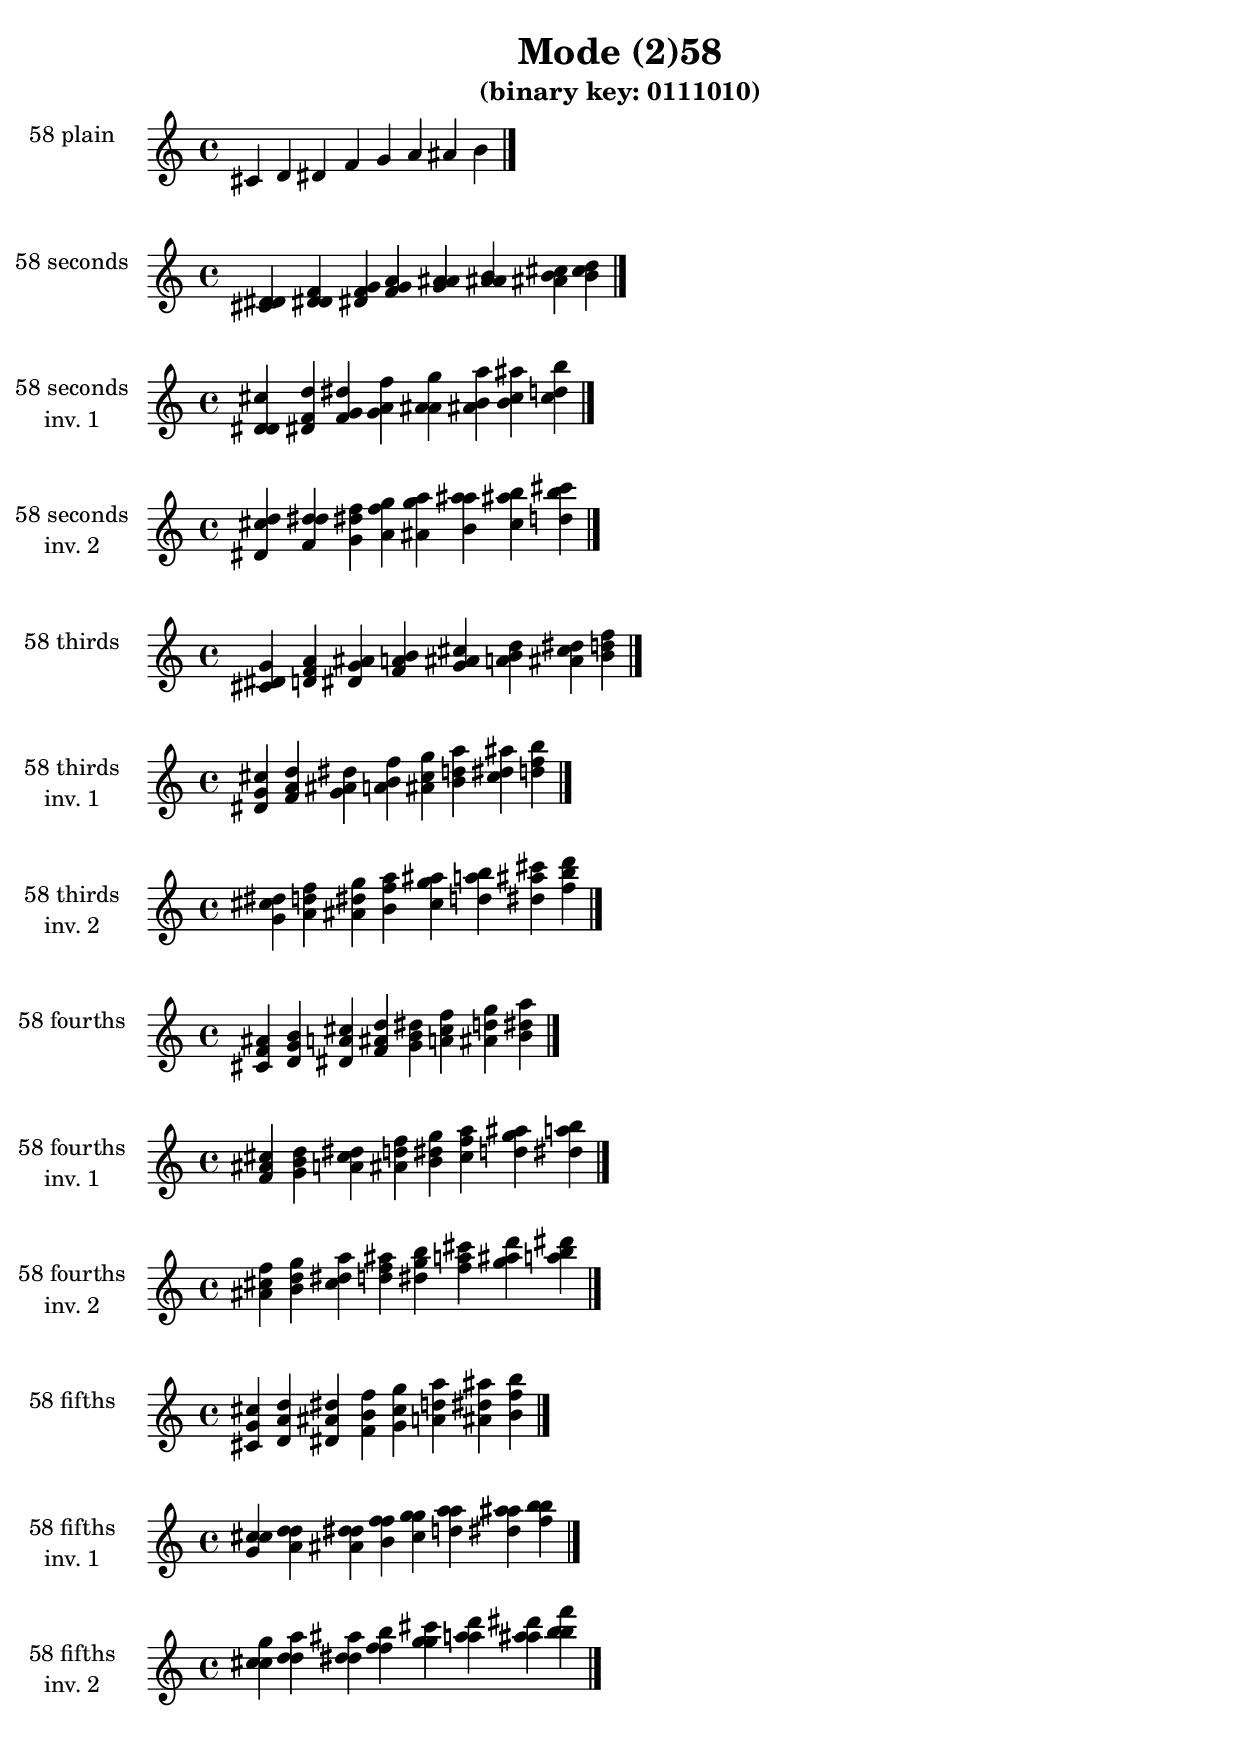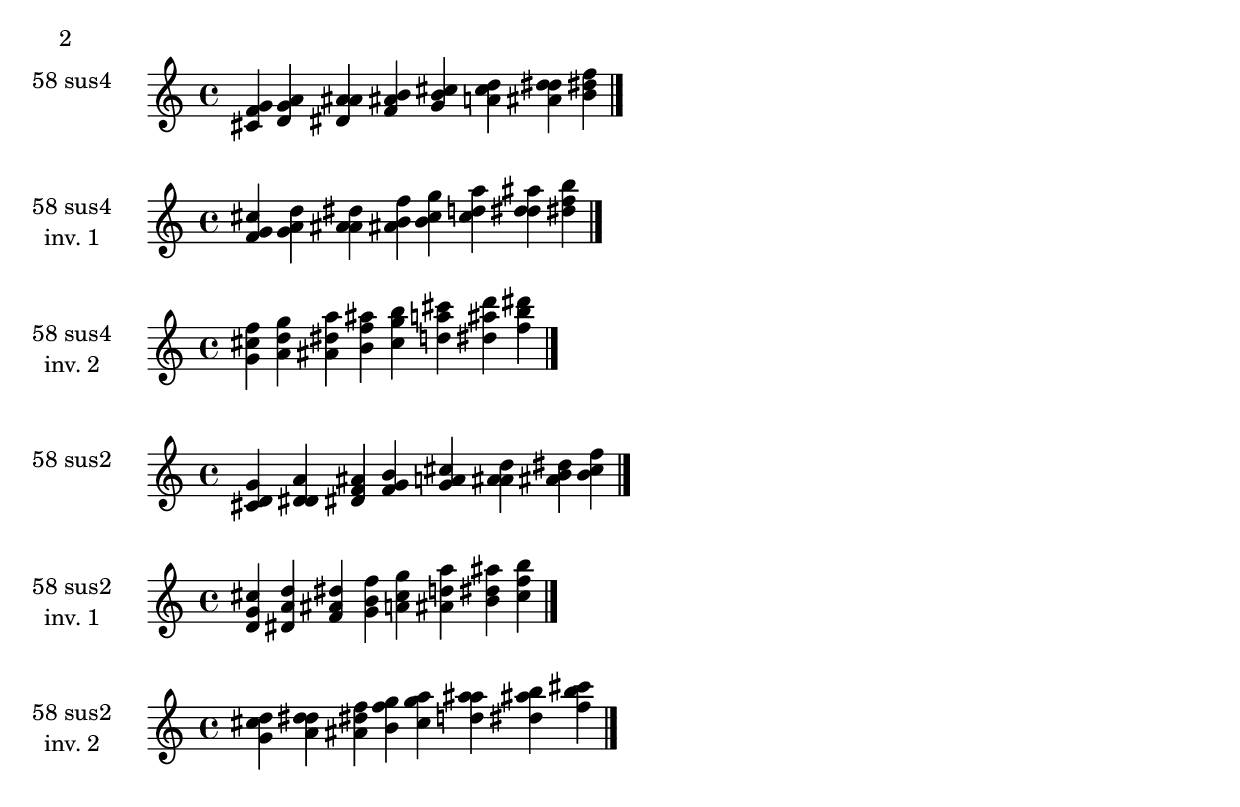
\version "2.19.0"

\header {
  title = "Mode (2)58"
  subtitle = "(binary key: 0111010)"
 %% Remove default LilyPond tagline
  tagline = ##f
}

\paper {
  #(set-paper-size "a4")
}

global = {
  \key c \major
  \time 4/4
  \tempo 4=100
}

\book {
  \score {
    \new Staff \with {
      instrumentName =  \markup { \column {
         \hcenter-in #14 \line { 58 plain }
         \hcenter-in #14 \line {  } } }
      midiInstrument = "oboe"
    } { \accidentalStyle "default"
        \cadenzaOn cis' d' dis' f' g' a' ais' b'  \cadenzaOff \bar "|." }
    \layout { }
  }
  \score {
    \new Staff \with {
      instrumentName =  \markup { \column {
         \hcenter-in #14 \line { 58 seconds }
         \hcenter-in #14 \line {  } } }
      midiInstrument = "oboe"
    } { \accidentalStyle "default"
        \cadenzaOn <cis' d' dis'> <d' dis' f'> <dis' f' g'> <f' g' a'> <g' a' ais'> <a' ais' b'> <ais' b' cis''> <b' cis'' d''>  \cadenzaOff \bar "|." }
    \layout { }
  }
  \score {
    \new Staff \with {
      instrumentName =  \markup { \column {
         \hcenter-in #14 \line { 58 seconds }
         \hcenter-in #14 \line { inv. 1 } } }
      midiInstrument = "oboe"
    } { \accidentalStyle "default"
        \cadenzaOn <d' dis' cis''> <dis' f' d''> <f' g' dis''> <g' a' f''> <a' ais' g''> <ais' b' a''> <b' cis'' ais''> <cis'' d'' b''>  \cadenzaOff \bar "|." }
    \layout { }
  }
  \score {
    \new Staff \with {
      instrumentName =  \markup { \column {
         \hcenter-in #14 \line { 58 seconds }
         \hcenter-in #14 \line { inv. 2 } } }
      midiInstrument = "oboe"
    } { \accidentalStyle "default"
        \cadenzaOn <dis' cis'' d''> <f' d'' dis''> <g' dis'' f''> <a' f'' g''> <ais' g'' a''> <b' a'' ais''> <cis'' ais'' b''> <d'' b'' cis'''>  \cadenzaOff \bar "|." }
    \layout { }
  }
  \score {
    \new Staff \with {
      instrumentName =  \markup { \column {
         \hcenter-in #14 \line { 58 thirds }
         \hcenter-in #14 \line {  } } }
      midiInstrument = "oboe"
    } { \accidentalStyle "default"
        \cadenzaOn <cis' dis' g'> <d' f' a'> <dis' g' ais'> <f' a' b'> <g' ais' cis''> <a' b' d''> <ais' cis'' dis''> <b' d'' f''>  \cadenzaOff \bar "|." }
    \layout { }
  }
  \score {
    \new Staff \with {
      instrumentName =  \markup { \column {
         \hcenter-in #14 \line { 58 thirds }
         \hcenter-in #14 \line { inv. 1 } } }
      midiInstrument = "oboe"
    } { \accidentalStyle "default"
        \cadenzaOn <dis' g' cis''> <f' a' d''> <g' ais' dis''> <a' b' f''> <ais' cis'' g''> <b' d'' a''> <cis'' dis'' ais''> <d'' f'' b''>  \cadenzaOff \bar "|." }
    \layout { }
  }
  \score {
    \new Staff \with {
      instrumentName =  \markup { \column {
         \hcenter-in #14 \line { 58 thirds }
         \hcenter-in #14 \line { inv. 2 } } }
      midiInstrument = "oboe"
    } { \accidentalStyle "default"
        \cadenzaOn <g' cis'' dis''> <a' d'' f''> <ais' dis'' g''> <b' f'' a''> <cis'' g'' ais''> <d'' a'' b''> <dis'' ais'' cis'''> <f'' b'' d'''>  \cadenzaOff \bar "|." }
    \layout { }
  }
  \score {
    \new Staff \with {
      instrumentName =  \markup { \column {
         \hcenter-in #14 \line { 58 fourths }
         \hcenter-in #14 \line {  } } }
      midiInstrument = "oboe"
    } { \accidentalStyle "default"
        \cadenzaOn <cis' f' ais'> <d' g' b'> <dis' a' cis''> <f' ais' d''> <g' b' dis''> <a' cis'' f''> <ais' d'' g''> <b' dis'' a''>  \cadenzaOff \bar "|." }
    \layout { }
  }
  \score {
    \new Staff \with {
      instrumentName =  \markup { \column {
         \hcenter-in #14 \line { 58 fourths }
         \hcenter-in #14 \line { inv. 1 } } }
      midiInstrument = "oboe"
    } { \accidentalStyle "default"
        \cadenzaOn <f' ais' cis''> <g' b' d''> <a' cis'' dis''> <ais' d'' f''> <b' dis'' g''> <cis'' f'' a''> <d'' g'' ais''> <dis'' a'' b''>  \cadenzaOff \bar "|." }
    \layout { }
  }
  \score {
    \new Staff \with {
      instrumentName =  \markup { \column {
         \hcenter-in #14 \line { 58 fourths }
         \hcenter-in #14 \line { inv. 2 } } }
      midiInstrument = "oboe"
    } { \accidentalStyle "default"
        \cadenzaOn <ais' cis'' f''> <b' d'' g''> <cis'' dis'' a''> <d'' f'' ais''> <dis'' g'' b''> <f'' a'' cis'''> <g'' ais'' d'''> <a'' b'' dis'''>  \cadenzaOff \bar "|." }
    \layout { }
  }
  \score {
    \new Staff \with {
      instrumentName =  \markup { \column {
         \hcenter-in #14 \line { 58 fifths }
         \hcenter-in #14 \line {  } } }
      midiInstrument = "oboe"
    } { \accidentalStyle "default"
        \cadenzaOn <cis' g' cis''> <d' a' d''> <dis' ais' dis''> <f' b' f''> <g' cis'' g''> <a' d'' a''> <ais' dis'' ais''> <b' f'' b''>  \cadenzaOff \bar "|." }
    \layout { }
  }
  \score {
    \new Staff \with {
      instrumentName =  \markup { \column {
         \hcenter-in #14 \line { 58 fifths }
         \hcenter-in #14 \line { inv. 1 } } }
      midiInstrument = "oboe"
    } { \accidentalStyle "default"
        \cadenzaOn <g' cis'' cis''> <a' d'' d''> <ais' dis'' dis''> <b' f'' f''> <cis'' g'' g''> <d'' a'' a''> <dis'' ais'' ais''> <f'' b'' b''>  \cadenzaOff \bar "|." }
    \layout { }
  }
  \score {
    \new Staff \with {
      instrumentName =  \markup { \column {
         \hcenter-in #14 \line { 58 fifths }
         \hcenter-in #14 \line { inv. 2 } } }
      midiInstrument = "oboe"
    } { \accidentalStyle "default"
        \cadenzaOn <cis'' cis'' g''> <d'' d'' a''> <dis'' dis'' ais''> <f'' f'' b''> <g'' g'' cis'''> <a'' a'' d'''> <ais'' ais'' dis'''> <b'' b'' f'''>  \cadenzaOff \bar "|." }
    \layout { }
  }
  \score {
    \new Staff \with {
      instrumentName =  \markup { \column {
         \hcenter-in #14 \line { 58 sus4 }
         \hcenter-in #14 \line {  } } }
      midiInstrument = "oboe"
    } { \accidentalStyle "default"
        \cadenzaOn <cis' f' g'> <d' g' a'> <dis' a' ais'> <f' ais' b'> <g' b' cis''> <a' cis'' d''> <ais' d'' dis''> <b' dis'' f''>  \cadenzaOff \bar "|." }
    \layout { }
  }
  \score {
    \new Staff \with {
      instrumentName =  \markup { \column {
         \hcenter-in #14 \line { 58 sus4 }
         \hcenter-in #14 \line { inv. 1 } } }
      midiInstrument = "oboe"
    } { \accidentalStyle "default"
        \cadenzaOn <f' g' cis''> <g' a' d''> <a' ais' dis''> <ais' b' f''> <b' cis'' g''> <cis'' d'' a''> <d'' dis'' ais''> <dis'' f'' b''>  \cadenzaOff \bar "|." }
    \layout { }
  }
  \score {
    \new Staff \with {
      instrumentName =  \markup { \column {
         \hcenter-in #14 \line { 58 sus4 }
         \hcenter-in #14 \line { inv. 2 } } }
      midiInstrument = "oboe"
    } { \accidentalStyle "default"
        \cadenzaOn <g' cis'' f''> <a' d'' g''> <ais' dis'' a''> <b' f'' ais''> <cis'' g'' b''> <d'' a'' cis'''> <dis'' ais'' d'''> <f'' b'' dis'''>  \cadenzaOff \bar "|." }
    \layout { }
  }
  \score {
    \new Staff \with {
      instrumentName =  \markup { \column {
         \hcenter-in #14 \line { 58 sus2 }
         \hcenter-in #14 \line {  } } }
      midiInstrument = "oboe"
    } { \accidentalStyle "default"
        \cadenzaOn <cis' d' g'> <d' dis' a'> <dis' f' ais'> <f' g' b'> <g' a' cis''> <a' ais' d''> <ais' b' dis''> <b' cis'' f''>  \cadenzaOff \bar "|." }
    \layout { }
  }
  \score {
    \new Staff \with {
      instrumentName =  \markup { \column {
         \hcenter-in #14 \line { 58 sus2 }
         \hcenter-in #14 \line { inv. 1 } } }
      midiInstrument = "oboe"
    } { \accidentalStyle "default"
        \cadenzaOn <d' g' cis''> <dis' a' d''> <f' ais' dis''> <g' b' f''> <a' cis'' g''> <ais' d'' a''> <b' dis'' ais''> <cis'' f'' b''>  \cadenzaOff \bar "|." }
    \layout { }
  }
  \score {
    \new Staff \with {
      instrumentName =  \markup { \column {
         \hcenter-in #14 \line { 58 sus2 }
         \hcenter-in #14 \line { inv. 2 } } }
      midiInstrument = "oboe"
    } { \accidentalStyle "default"
        \cadenzaOn <g' cis'' d''> <a' d'' dis''> <ais' dis'' f''> <b' f'' g''> <cis'' g'' a''> <d'' a'' ais''> <dis'' ais'' b''> <f'' b'' cis'''>  \cadenzaOff \bar "|." }
    \layout { }
  }
}

\book {
  \bookOutputSuffix "plain_"
  \score {
    \new Staff \with {
      instrumentName =  \markup { \column {
         \hcenter-in #14 \line { 58 plain }
         \hcenter-in #14 \line {  } } }
      midiInstrument = "oboe"
    } { \accidentalStyle "default"
        \cadenzaOn cis' d' dis' f' g' a' ais' b'  \cadenzaOff \bar "|." }
    \midi { }
  }
}
\book {
  \bookOutputSuffix "seconds_"
  \score {
    \new Staff \with {
      instrumentName =  \markup { \column {
         \hcenter-in #14 \line { 58 seconds }
         \hcenter-in #14 \line {  } } }
      midiInstrument = "oboe"
    } { \accidentalStyle "default"
        \cadenzaOn <cis' d' dis'> <d' dis' f'> <dis' f' g'> <f' g' a'> <g' a' ais'> <a' ais' b'> <ais' b' cis''> <b' cis'' d''>  \cadenzaOff \bar "|." }
    \midi { }
  }
}
\book {
  \bookOutputSuffix "seconds_inv. 1"
  \score {
    \new Staff \with {
      instrumentName =  \markup { \column {
         \hcenter-in #14 \line { 58 seconds }
         \hcenter-in #14 \line { inv. 1 } } }
      midiInstrument = "oboe"
    } { \accidentalStyle "default"
        \cadenzaOn <d' dis' cis''> <dis' f' d''> <f' g' dis''> <g' a' f''> <a' ais' g''> <ais' b' a''> <b' cis'' ais''> <cis'' d'' b''>  \cadenzaOff \bar "|." }
    \midi { }
  }
}
\book {
  \bookOutputSuffix "seconds_inv. 2"
  \score {
    \new Staff \with {
      instrumentName =  \markup { \column {
         \hcenter-in #14 \line { 58 seconds }
         \hcenter-in #14 \line { inv. 2 } } }
      midiInstrument = "oboe"
    } { \accidentalStyle "default"
        \cadenzaOn <dis' cis'' d''> <f' d'' dis''> <g' dis'' f''> <a' f'' g''> <ais' g'' a''> <b' a'' ais''> <cis'' ais'' b''> <d'' b'' cis'''>  \cadenzaOff \bar "|." }
    \midi { }
  }
}
\book {
  \bookOutputSuffix "thirds_"
  \score {
    \new Staff \with {
      instrumentName =  \markup { \column {
         \hcenter-in #14 \line { 58 thirds }
         \hcenter-in #14 \line {  } } }
      midiInstrument = "oboe"
    } { \accidentalStyle "default"
        \cadenzaOn <cis' dis' g'> <d' f' a'> <dis' g' ais'> <f' a' b'> <g' ais' cis''> <a' b' d''> <ais' cis'' dis''> <b' d'' f''>  \cadenzaOff \bar "|." }
    \midi { }
  }
}
\book {
  \bookOutputSuffix "thirds_inv. 1"
  \score {
    \new Staff \with {
      instrumentName =  \markup { \column {
         \hcenter-in #14 \line { 58 thirds }
         \hcenter-in #14 \line { inv. 1 } } }
      midiInstrument = "oboe"
    } { \accidentalStyle "default"
        \cadenzaOn <dis' g' cis''> <f' a' d''> <g' ais' dis''> <a' b' f''> <ais' cis'' g''> <b' d'' a''> <cis'' dis'' ais''> <d'' f'' b''>  \cadenzaOff \bar "|." }
    \midi { }
  }
}
\book {
  \bookOutputSuffix "thirds_inv. 2"
  \score {
    \new Staff \with {
      instrumentName =  \markup { \column {
         \hcenter-in #14 \line { 58 thirds }
         \hcenter-in #14 \line { inv. 2 } } }
      midiInstrument = "oboe"
    } { \accidentalStyle "default"
        \cadenzaOn <g' cis'' dis''> <a' d'' f''> <ais' dis'' g''> <b' f'' a''> <cis'' g'' ais''> <d'' a'' b''> <dis'' ais'' cis'''> <f'' b'' d'''>  \cadenzaOff \bar "|." }
    \midi { }
  }
}
\book {
  \bookOutputSuffix "fourths_"
  \score {
    \new Staff \with {
      instrumentName =  \markup { \column {
         \hcenter-in #14 \line { 58 fourths }
         \hcenter-in #14 \line {  } } }
      midiInstrument = "oboe"
    } { \accidentalStyle "default"
        \cadenzaOn <cis' f' ais'> <d' g' b'> <dis' a' cis''> <f' ais' d''> <g' b' dis''> <a' cis'' f''> <ais' d'' g''> <b' dis'' a''>  \cadenzaOff \bar "|." }
    \midi { }
  }
}
\book {
  \bookOutputSuffix "fourths_inv. 1"
  \score {
    \new Staff \with {
      instrumentName =  \markup { \column {
         \hcenter-in #14 \line { 58 fourths }
         \hcenter-in #14 \line { inv. 1 } } }
      midiInstrument = "oboe"
    } { \accidentalStyle "default"
        \cadenzaOn <f' ais' cis''> <g' b' d''> <a' cis'' dis''> <ais' d'' f''> <b' dis'' g''> <cis'' f'' a''> <d'' g'' ais''> <dis'' a'' b''>  \cadenzaOff \bar "|." }
    \midi { }
  }
}
\book {
  \bookOutputSuffix "fourths_inv. 2"
  \score {
    \new Staff \with {
      instrumentName =  \markup { \column {
         \hcenter-in #14 \line { 58 fourths }
         \hcenter-in #14 \line { inv. 2 } } }
      midiInstrument = "oboe"
    } { \accidentalStyle "default"
        \cadenzaOn <ais' cis'' f''> <b' d'' g''> <cis'' dis'' a''> <d'' f'' ais''> <dis'' g'' b''> <f'' a'' cis'''> <g'' ais'' d'''> <a'' b'' dis'''>  \cadenzaOff \bar "|." }
    \midi { }
  }
}
\book {
  \bookOutputSuffix "fifths_"
  \score {
    \new Staff \with {
      instrumentName =  \markup { \column {
         \hcenter-in #14 \line { 58 fifths }
         \hcenter-in #14 \line {  } } }
      midiInstrument = "oboe"
    } { \accidentalStyle "default"
        \cadenzaOn <cis' g' cis''> <d' a' d''> <dis' ais' dis''> <f' b' f''> <g' cis'' g''> <a' d'' a''> <ais' dis'' ais''> <b' f'' b''>  \cadenzaOff \bar "|." }
    \midi { }
  }
}
\book {
  \bookOutputSuffix "fifths_inv. 1"
  \score {
    \new Staff \with {
      instrumentName =  \markup { \column {
         \hcenter-in #14 \line { 58 fifths }
         \hcenter-in #14 \line { inv. 1 } } }
      midiInstrument = "oboe"
    } { \accidentalStyle "default"
        \cadenzaOn <g' cis'' cis''> <a' d'' d''> <ais' dis'' dis''> <b' f'' f''> <cis'' g'' g''> <d'' a'' a''> <dis'' ais'' ais''> <f'' b'' b''>  \cadenzaOff \bar "|." }
    \midi { }
  }
}
\book {
  \bookOutputSuffix "fifths_inv. 2"
  \score {
    \new Staff \with {
      instrumentName =  \markup { \column {
         \hcenter-in #14 \line { 58 fifths }
         \hcenter-in #14 \line { inv. 2 } } }
      midiInstrument = "oboe"
    } { \accidentalStyle "default"
        \cadenzaOn <cis'' cis'' g''> <d'' d'' a''> <dis'' dis'' ais''> <f'' f'' b''> <g'' g'' cis'''> <a'' a'' d'''> <ais'' ais'' dis'''> <b'' b'' f'''>  \cadenzaOff \bar "|." }
    \midi { }
  }
}
\book {
  \bookOutputSuffix "sus4_"
  \score {
    \new Staff \with {
      instrumentName =  \markup { \column {
         \hcenter-in #14 \line { 58 sus4 }
         \hcenter-in #14 \line {  } } }
      midiInstrument = "oboe"
    } { \accidentalStyle "default"
        \cadenzaOn <cis' f' g'> <d' g' a'> <dis' a' ais'> <f' ais' b'> <g' b' cis''> <a' cis'' d''> <ais' d'' dis''> <b' dis'' f''>  \cadenzaOff \bar "|." }
    \midi { }
  }
}
\book {
  \bookOutputSuffix "sus4_inv. 1"
  \score {
    \new Staff \with {
      instrumentName =  \markup { \column {
         \hcenter-in #14 \line { 58 sus4 }
         \hcenter-in #14 \line { inv. 1 } } }
      midiInstrument = "oboe"
    } { \accidentalStyle "default"
        \cadenzaOn <f' g' cis''> <g' a' d''> <a' ais' dis''> <ais' b' f''> <b' cis'' g''> <cis'' d'' a''> <d'' dis'' ais''> <dis'' f'' b''>  \cadenzaOff \bar "|." }
    \midi { }
  }
}
\book {
  \bookOutputSuffix "sus4_inv. 2"
  \score {
    \new Staff \with {
      instrumentName =  \markup { \column {
         \hcenter-in #14 \line { 58 sus4 }
         \hcenter-in #14 \line { inv. 2 } } }
      midiInstrument = "oboe"
    } { \accidentalStyle "default"
        \cadenzaOn <g' cis'' f''> <a' d'' g''> <ais' dis'' a''> <b' f'' ais''> <cis'' g'' b''> <d'' a'' cis'''> <dis'' ais'' d'''> <f'' b'' dis'''>  \cadenzaOff \bar "|." }
    \midi { }
  }
}
\book {
  \bookOutputSuffix "sus2_"
  \score {
    \new Staff \with {
      instrumentName =  \markup { \column {
         \hcenter-in #14 \line { 58 sus2 }
         \hcenter-in #14 \line {  } } }
      midiInstrument = "oboe"
    } { \accidentalStyle "default"
        \cadenzaOn <cis' d' g'> <d' dis' a'> <dis' f' ais'> <f' g' b'> <g' a' cis''> <a' ais' d''> <ais' b' dis''> <b' cis'' f''>  \cadenzaOff \bar "|." }
    \midi { }
  }
}
\book {
  \bookOutputSuffix "sus2_inv. 1"
  \score {
    \new Staff \with {
      instrumentName =  \markup { \column {
         \hcenter-in #14 \line { 58 sus2 }
         \hcenter-in #14 \line { inv. 1 } } }
      midiInstrument = "oboe"
    } { \accidentalStyle "default"
        \cadenzaOn <d' g' cis''> <dis' a' d''> <f' ais' dis''> <g' b' f''> <a' cis'' g''> <ais' d'' a''> <b' dis'' ais''> <cis'' f'' b''>  \cadenzaOff \bar "|." }
    \midi { }
  }
}
\book {
  \bookOutputSuffix "sus2_inv. 2"
  \score {
    \new Staff \with {
      instrumentName =  \markup { \column {
         \hcenter-in #14 \line { 58 sus2 }
         \hcenter-in #14 \line { inv. 2 } } }
      midiInstrument = "oboe"
    } { \accidentalStyle "default"
        \cadenzaOn <g' cis'' d''> <a' d'' dis''> <ais' dis'' f''> <b' f'' g''> <cis'' g'' a''> <d'' a'' ais''> <dis'' ais'' b''> <f'' b'' cis'''>  \cadenzaOff \bar "|." }
    \midi { }
  }
}
